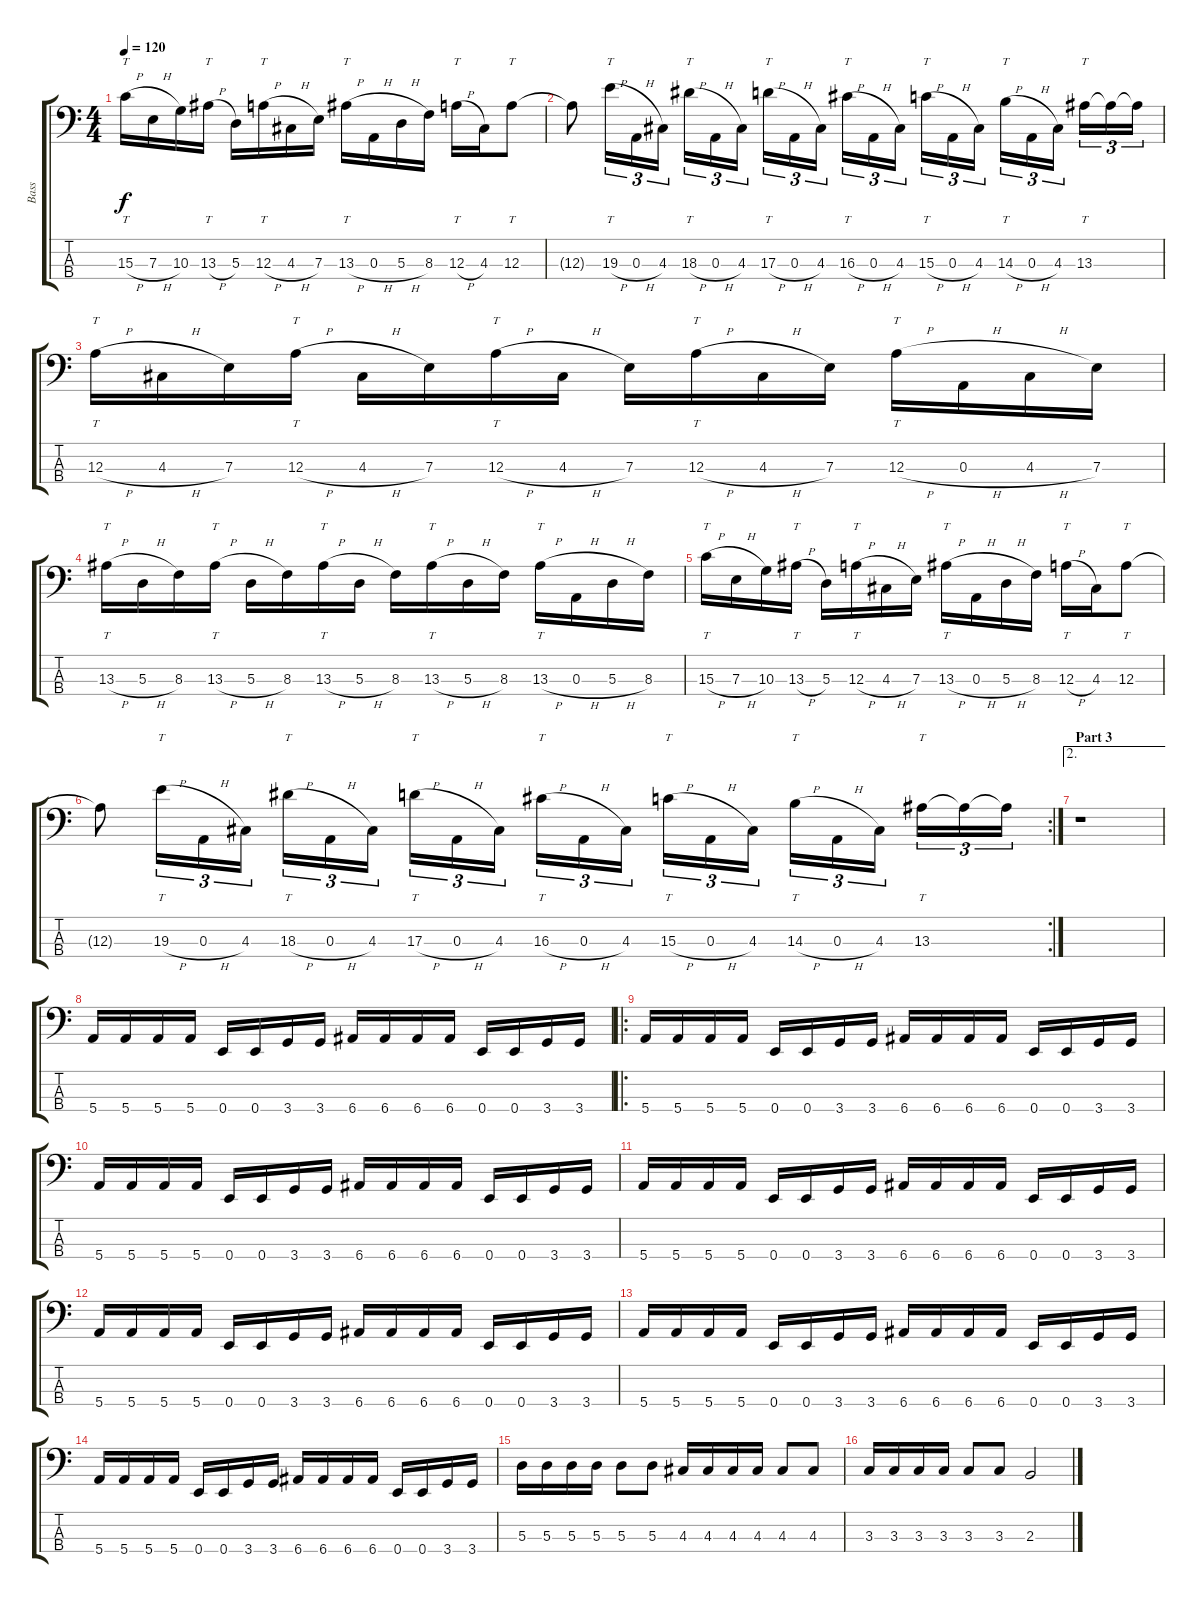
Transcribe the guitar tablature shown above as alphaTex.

\track ("Bass" "Bass") {instrument electricbasspick}
\staff {score tabs}
\tuning (G2 D2 A1 E1) {hide}
\ts (4 4)
\tempo 120
\clef f4
\ks c
15.3{h}.16{tt dy f} 7.3{h}.16 10.3.16 13.3{h}.16{tt} 5.3.16 12.3{h}.16{tt} 4.3{h}.16 7.3.16 13.3{h}.16{tt} 0.3{h}.16 5.3{h}.16 8.3.16 12.3{h}.16{tt} 4.3.16 12.3.8{tt} |
12.3{t}.8 19.3{h}.16{tt tu (3 2)} 0.3{h}.16{tu (3 2)} 4.3.16{tu (3 2)} 18.3{h}.16{tt tu (3 2)} 0.3{h}.16{tu (3 2)} 4.3.16{tu (3 2)} 17.3{h}.16{tt tu (3 2)} 0.3{h}.16{tu (3 2)} 4.3.16{tu (3 2)} 16.3{h}.16{tt tu (3 2)} 0.3{h}.16{tu (3 2)} 4.3.16{tu (3 2)} 15.3{h}.16{tt tu (3 2)} 0.3{h}.16{tu (3 2)} 4.3.16{tu (3 2)} 14.3{h}.16{tt tu (3 2)} 0.3{h}.16{tu (3 2)} 4.3.16{tu (3 2)} 13.3.16{tt tu (3 2)} 13.3{t}.16{tu (3 2)} 13.3{t}.16{tu (3 2)} |
12.3{h}.16{tt} 4.3{h}.16 7.3.16 12.3{h}.16{tt} 4.3{h}.16 7.3.16 12.3{h}.16{tt} 4.3{h}.16 7.3.16 12.3{h}.16{tt} 4.3{h}.16 7.3.16 12.3{h}.16{tt} 0.3{h}.16 4.3{h}.16 7.3.16 |
13.3{h}.16{tt} 5.3{h}.16 8.3.16 13.3{h}.16{tt} 5.3{h}.16 8.3.16 13.3{h}.16{tt} 5.3{h}.16 8.3.16 13.3{h}.16{tt} 5.3{h}.16 8.3.16 13.3{h}.16{tt} 0.3{h}.16 5.3{h}.16 8.3.16 |
15.3{h}.16{tt} 7.3{h}.16 10.3.16 13.3{h}.16{tt} 5.3.16 12.3{h}.16{tt} 4.3{h}.16 7.3.16 13.3{h}.16{tt} 0.3{h}.16 5.3{h}.16 8.3.16 12.3{h}.16{tt} 4.3.16 12.3.8{tt} |
\rc 2
12.3{t}.8 19.3{h}.16{tt tu (3 2)} 0.3{h}.16{tu (3 2)} 4.3.16{tu (3 2)} 18.3{h}.16{tt tu (3 2)} 0.3{h}.16{tu (3 2)} 4.3.16{tu (3 2)} 17.3{h}.16{tt tu (3 2)} 0.3{h}.16{tu (3 2)} 4.3.16{tu (3 2)} 16.3{h}.16{tt tu (3 2)} 0.3{h}.16{tu (3 2)} 4.3.16{tu (3 2)} 15.3{h}.16{tt tu (3 2)} 0.3{h}.16{tu (3 2)} 4.3.16{tu (3 2)} 14.3{h}.16{tt tu (3 2)} 0.3{h}.16{tu (3 2)} 4.3.16{tu (3 2)} 13.3.16{tt tu (3 2)} 13.3{t}.16{tu (3 2)} 13.3{t}.16{tu (3 2)} |
\ae 2
\section ("" "Part 3")
r.1 |
5.4.16 5.4.16 5.4.16 5.4.16 0.4.16 0.4.16 3.4.16 3.4.16 6.4.16 6.4.16 6.4.16 6.4.16 0.4.16 0.4.16 3.4.16 3.4.16 |
\ro
5.4.16 5.4.16 5.4.16 5.4.16 0.4.16 0.4.16 3.4.16 3.4.16 6.4.16 6.4.16 6.4.16 6.4.16 0.4.16 0.4.16 3.4.16 3.4.16 |
5.4.16 5.4.16 5.4.16 5.4.16 0.4.16 0.4.16 3.4.16 3.4.16 6.4.16 6.4.16 6.4.16 6.4.16 0.4.16 0.4.16 3.4.16 3.4.16 |
5.4.16 5.4.16 5.4.16 5.4.16 0.4.16 0.4.16 3.4.16 3.4.16 6.4.16 6.4.16 6.4.16 6.4.16 0.4.16 0.4.16 3.4.16 3.4.16 |
5.4.16 5.4.16 5.4.16 5.4.16 0.4.16 0.4.16 3.4.16 3.4.16 6.4.16 6.4.16 6.4.16 6.4.16 0.4.16 0.4.16 3.4.16 3.4.16 |
5.4.16 5.4.16 5.4.16 5.4.16 0.4.16 0.4.16 3.4.16 3.4.16 6.4.16 6.4.16 6.4.16 6.4.16 0.4.16 0.4.16 3.4.16 3.4.16 |
5.4.16 5.4.16 5.4.16 5.4.16 0.4.16 0.4.16 3.4.16 3.4.16 6.4.16 6.4.16 6.4.16 6.4.16 0.4.16 0.4.16 3.4.16 3.4.16 |
5.3.16 5.3.16 5.3.16 5.3.16 5.3.8 5.3.8 4.3.16 4.3.16 4.3.16 4.3.16 4.3.8 4.3.8 |
3.3.16 3.3.16 3.3.16 3.3.16 3.3.8 3.3.8 2.3.2
